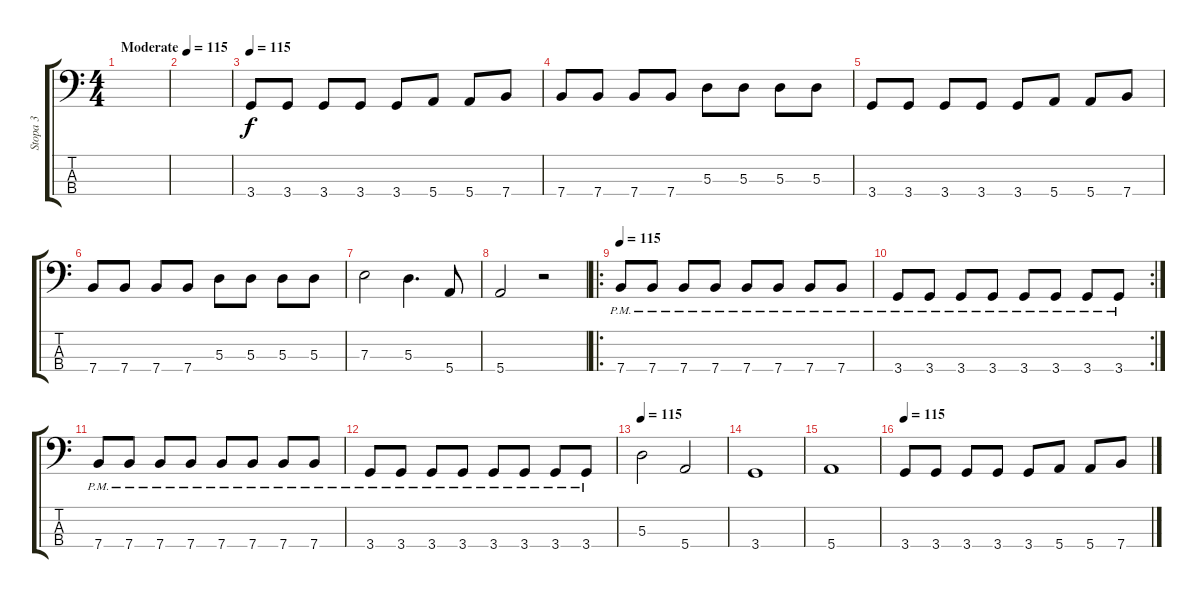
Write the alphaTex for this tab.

\track ("Stopa 3" "Stopa 3") {instrument electricbassfinger}
\staff {score tabs}
\tuning (G2 D2 A1 E1) {hide}
\ts (4 4)
\tempo (115 "Moderate")
\clef f4
\ks c
|
|
\tempo 115
3.4.8 3.4.8 3.4.8 3.4.8 3.4.8 5.4.8 5.4.8 7.4.8 |
7.4.8 7.4.8 7.4.8 7.4.8 5.3.8 5.3.8 5.3.8 5.3.8 |
3.4.8 3.4.8 3.4.8 3.4.8 3.4.8 5.4.8 5.4.8 7.4.8 |
7.4.8 7.4.8 7.4.8 7.4.8 5.3.8 5.3.8 5.3.8 5.3.8 |
7.3.2 5.3.4{d} 5.4.8 |
5.4.2 r.2 |
\ro
\tempo 115
7.4{pm}.8 7.4{pm}.8 7.4{pm}.8 7.4{pm}.8 7.4{pm}.8 7.4{pm}.8 7.4{pm}.8 7.4{pm}.8 |
\rc 2
3.4{pm}.8 3.4{pm}.8 3.4{pm}.8 3.4{pm}.8 3.4{pm}.8 3.4{pm}.8 3.4{pm}.8 3.4{pm}.8 |
7.4{pm}.8 7.4{pm}.8 7.4{pm}.8 7.4{pm}.8 7.4{pm}.8 7.4{pm}.8 7.4{pm}.8 7.4{pm}.8 |
3.4{pm}.8 3.4{pm}.8 3.4{pm}.8 3.4{pm}.8 3.4{pm}.8 3.4{pm}.8 3.4{pm}.8 3.4{pm}.8 |
\tempo 115
5.3.2 5.4.2 |
3.4.1 |
5.4.1 |
\tempo 115
3.4.8 3.4.8 3.4.8 3.4.8 3.4.8 5.4.8 5.4.8 7.4.8
